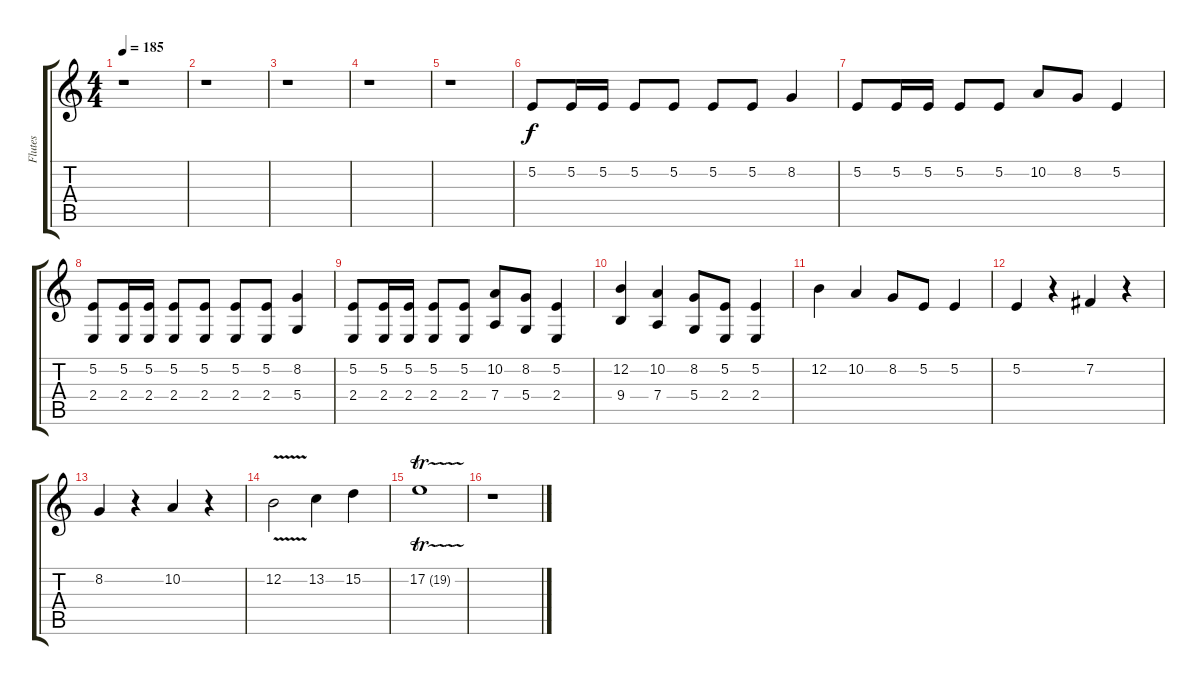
\track ("Flutes" "Flutes") {instrument panflute}
\staff {score tabs}
\tuning (E4 B3 G3 D3 A2 E2) {hide}
\ts (4 4)
\tempo 185
\clef g2
\ks c
r.1{dy f} |
r.1 |
r.1 |
r.1 |
r.1 |
5.2.8 5.2.16 5.2.16 5.2.8 5.2.8 5.2.8 5.2.8 8.2.4 |
5.2.8 5.2.16 5.2.16 5.2.8 5.2.8 10.2.8 8.2.8 5.2.4 |
(5.2 2.4).8 (5.2 2.4).16 (5.2 2.4).16 (5.2 2.4).8 (5.2 2.4).8 (5.2 2.4).8 (5.2 2.4).8 (8.2 5.4).4 |
(5.2 2.4).8 (5.2 2.4).16 (5.2 2.4).16 (5.2 2.4).8 (5.2 2.4).8 (10.2 7.4).8 (8.2 5.4).8 (5.2 2.4).4 |
(12.2 9.4).4 (10.2 7.4).4 (8.2 5.4).8 (5.2 2.4).8 (5.2 2.4).4 |
12.2.4 10.2.4 8.2.8 5.2.8 5.2.4 |
5.2.4 r.4 7.2.4 r.4 |
8.2.4 r.4 10.2.4 r.4 |
12.2{v}.2 13.2.4 15.2.4 |
17.2{tr (19 32)}.1 |
r.1
